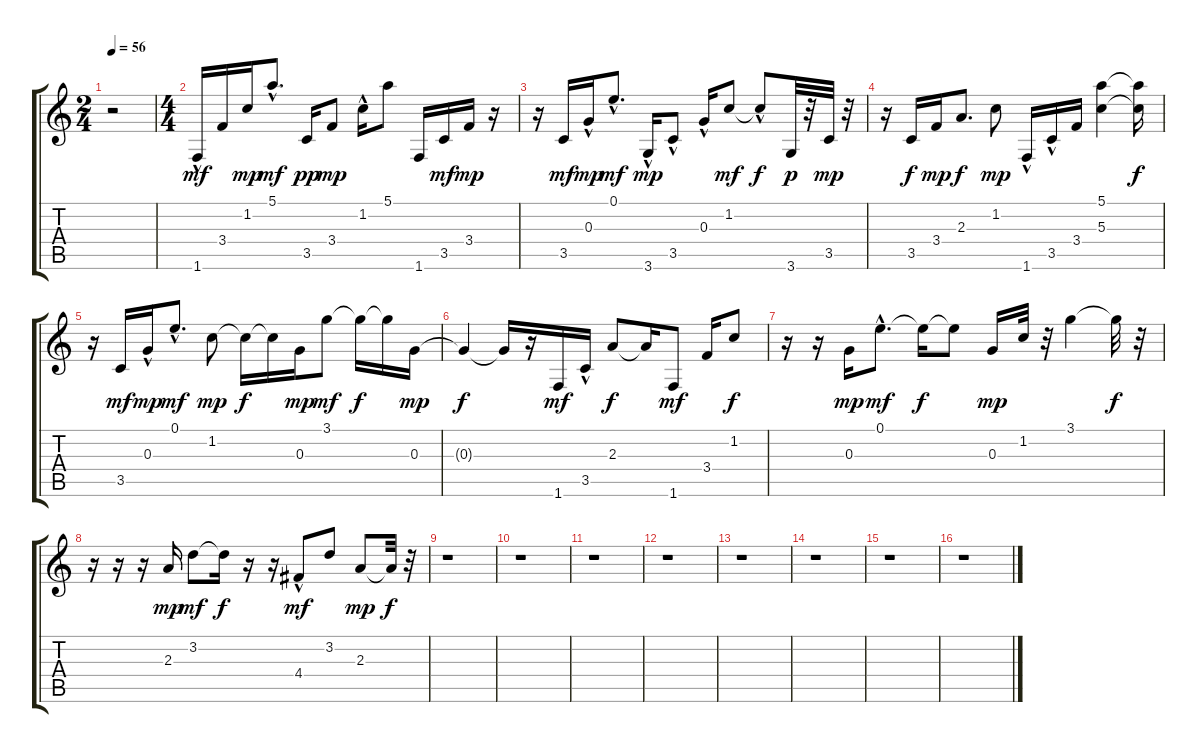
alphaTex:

\track "" {instrument acousticguitarsteel}
\staff {score tabs}
\tuning (E4 B3 G3 D3 A2 E2) {hide}
\ts (2 4)
\tempo 56
\clef g2
\ks c
r.2{dy f} |
\ts (4 4)
1.6{hac}.16{dy mf} 3.4.16 1.2.16{dy mp} 5.1{hac}.8{d dy mf} 3.5.16{dy pp} 3.4.8{dy mp} 1.2{hac}.16 5.1.8 1.6.16 3.5.16{dy mf} 3.4.16{dy mp} r.16 |
r.16 3.5.16{dy mf} 0.3{hac}.16{dy mp} 0.1{hac}.8{d dy mf} 3.6{hac}.16{dy mp} 3.5{hac}.8 0.3{hac}.16 1.2.8{dy mf} 1.2{hac t}.8{dy f} 3.6.32{dy p} r.32 3.5.32{dy mp} r.32 |
r.16 3.5.16{dy f} 3.4.16{dy mp} 2.3.8{d dy f} 1.2.8{dy mp} 1.6{hac}.16 3.5{hac}.16 3.4.16 (5.1 5.3).4 (5.1{t} 5.3{t}).16{dy f} |
r.16 3.5.16{dy mf} 0.3{hac}.16{dy mp} 0.1{hac}.8{d dy mf} 1.2.8{dy mp} 1.2{t}.16{dy f} 1.2{t}.16 0.3.16{dy mp} 3.1.8{dy mf} 3.1{t}.16{dy f} 3.1{t}.16 0.3.16{dy mp} |
0.3{t}.4{dy f} 0.3{t}.16 r.16 1.6.16{dy mf} 3.5{hac}.16 2.3.8{dy f} 2.3{t}.16 1.6.8{dy mf} 3.4.16 1.2.8{dy f} |
r.16 r.16 0.3.16{dy mp} 0.1{hac}.8{d dy mf} 0.1{t}.16{dy f} 0.1{t}.8 0.3.16{dy mp} 1.2.32 r.32 3.1.4 3.1{t}.32{dy f} r.32 |
r.16 r.16 r.16 2.3.16{dy mp} 3.2.8{dy mf} 3.2{t}.16{dy f} r.16 r.16 4.4{hac}.8{dy mf} 3.2.8 2.3.8{dy mp} 2.3{t}.32{dy f} r.32 |
r.1 |
r.1 |
r.1 |
r.1 |
r.1 |
r.1 |
r.1 |
r.1
